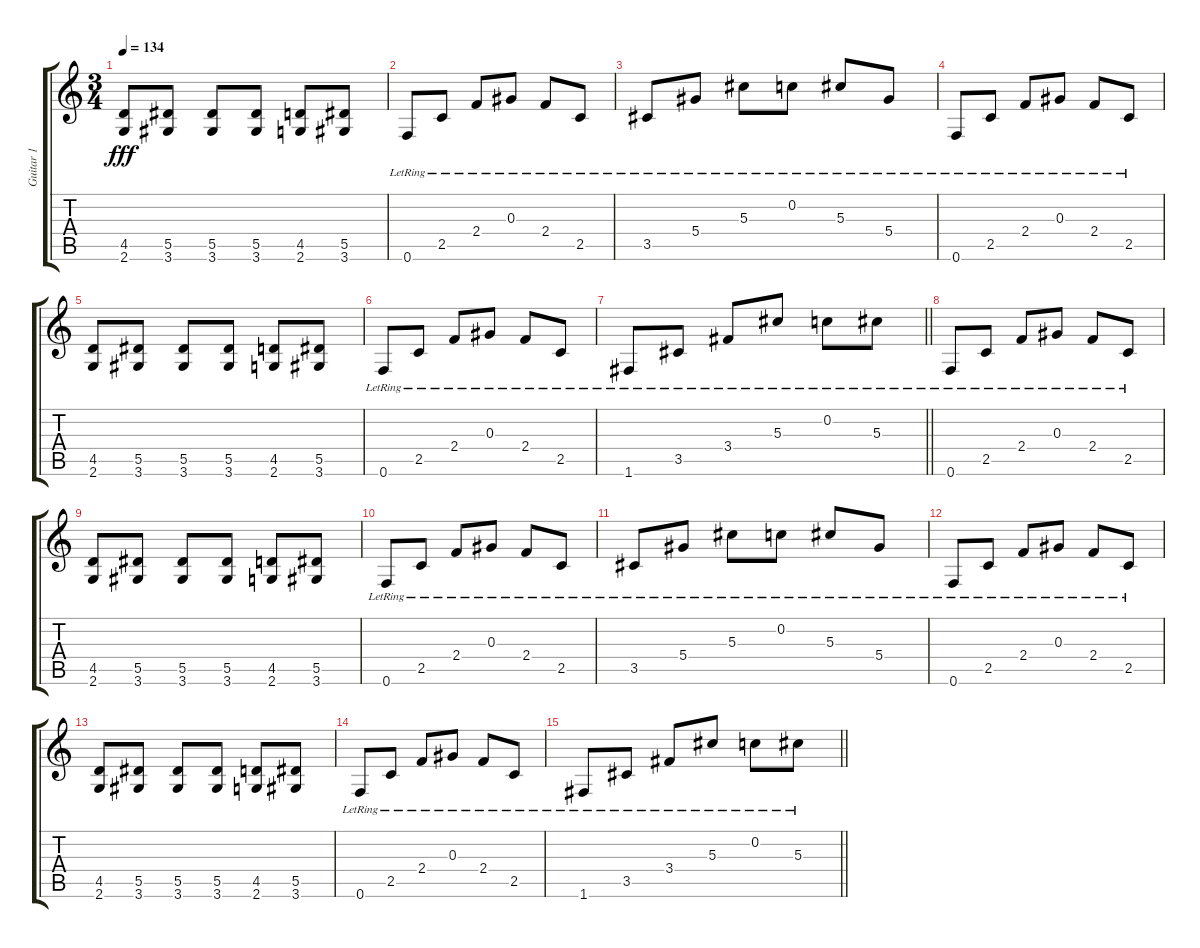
\track ("Guitar 1" "Guitar 1") {instrument distortionguitar}
\staff {score tabs}
\tuning (F4 C4 Ab3 Eb3 Bb2 F2) {hide}
\ts (3 4)
\tempo 134
\clef g2
\ks c
(4.5 2.6).8{dy fff} (5.5 3.6).8 (5.5 3.6).8 (5.5 3.6).8 (4.5 2.6).8 (5.5 3.6).8 |
0.6{lr}.8 2.5{lr}.8 2.4{lr}.8 0.3{lr}.8 2.4{lr}.8 2.5{lr}.8 |
3.5{lr}.8 5.4{lr}.8 5.3{lr}.8 0.2{lr}.8 5.3{lr}.8 5.4{lr}.8 |
0.6{lr}.8{volume 4} 2.5{lr}.8 2.4{lr}.8 0.3{lr}.8 2.4{lr}.8 2.5{lr}.8 |
(4.5 2.6).8 (5.5 3.6).8 (5.5 3.6).8 (5.5 3.6).8 (4.5 2.6).8 (5.5 3.6).8 |
0.6{lr}.8 2.5{lr}.8 2.4{lr}.8 0.3{lr}.8 2.4{lr}.8 2.5{lr}.8 |
\barLineRight lightlight
1.6{lr}.8 3.5{lr}.8 3.4{lr}.8 5.3{lr}.8 0.2{lr}.8 5.3{lr}.8 |
\section ("" "")
0.6{lr}.8 2.5{lr}.8 2.4{lr}.8 0.3{lr}.8 2.4{lr}.8 2.5{lr}.8 |
(4.5 2.6).8 (5.5 3.6).8 (5.5 3.6).8 (5.5 3.6).8 (4.5 2.6).8 (5.5 3.6).8 |
0.6{lr}.8{volume 0} 2.5{lr}.8 2.4{lr}.8 0.3{lr}.8 2.4{lr}.8 2.5{lr}.8 |
3.5{lr}.8 5.4{lr}.8 5.3{lr}.8 0.2{lr}.8 5.3{lr}.8 5.4{lr}.8 |
0.6{lr}.8 2.5{lr}.8 2.4{lr}.8 0.3{lr}.8 2.4{lr}.8 2.5{lr}.8 |
(4.5 2.6).8 (5.5 3.6).8 (5.5 3.6).8 (5.5 3.6).8 (4.5 2.6).8 (5.5 3.6).8 |
0.6{lr}.8 2.5{lr}.8 2.4{lr}.8 0.3{lr}.8 2.4{lr}.8 2.5{lr}.8 |
\barLineRight lightlight
1.6{lr}.8 3.5{lr}.8 3.4{lr}.8 5.3{lr}.8 0.2{lr}.8 5.3{lr}.8
